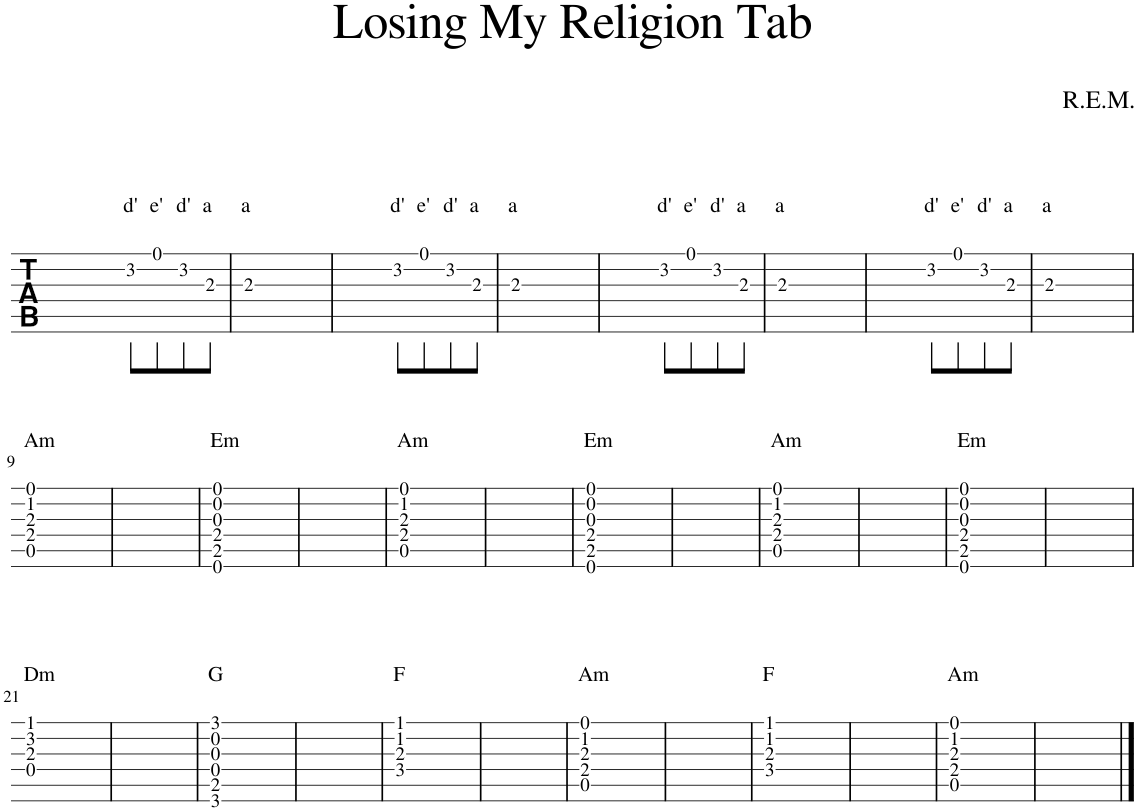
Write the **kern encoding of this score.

**kern
*part1
*staff1
*I"Guitar
*I'Guit.
*stria6
*
*k[]
*M4/4
=1
2r
!LO:TX:a:t=d'
8d\L
!LO:TX:a:t=e'
8e\
!LO:TX:a:t=d'
8d\
!LO:TX:a:t=a
8A\J
=2
!LO:TX:a:t=a
1A
=3
2r
!LO:TX:a:t=d'
8d\L
!LO:TX:a:t=e'
8e\
!LO:TX:a:t=d'
8d\
!LO:TX:a:t=a
8A\J
=4
!LO:TX:a:t=a
1A
=5
2r
!LO:TX:a:t=d'
8d\L
!LO:TX:a:t=e'
8e\
!LO:TX:a:t=d'
8d\
!LO:TX:a:t=a
8A\J
=6
!LO:TX:a:t=a
1A
=7
2r
!LO:TX:a:t=d'
8d\L
!LO:TX:a:t=e'
8e\
!LO:TX:a:t=d'
8d\
!LO:TX:a:t=a
8A\J
=8
!LO:TX:a:t=a
1A
!!LO:LB:g=z
=9
!LO:TX:a:t=Am
1AA 1E 1A 1c 1e
=10
1r
=11
!LO:TX:a:t=Em
1EE 1BB 1E 1G 1B 1e
=12
1r
=13
!LO:TX:a:t=Am
1AA 1E 1A 1c 1e
=14
1r
=15
!LO:TX:a:t=Em
1EE 1BB 1E 1G 1B 1e
=16
1r
=17
!LO:TX:a:t=Am
1AA 1E 1A 1c 1e
=18
1r
=19
!LO:TX:a:t=Em
1EE 1BB 1E 1G 1B 1e
=20
1r
!!LO:LB:g=z
=21
!LO:TX:a:t=Dm
1D 1A 1d 1f
=22
1r
=23
!LO:TX:a:t=G
1GG 1BB 1D 1G 1B 1g
=24
1r
=25
!LO:TX:a:t=F
1F 1A 1c 1f
=26
1r
=27
!LO:TX:a:t=Am
1AA 1E 1A 1c 1e
=28
1r
=29
!LO:TX:a:t=F
1F 1A 1c 1f
=30
1r
=31
!LO:TX:a:t=Am
1AA 1E 1A 1c 1e
=32
1r
==
*-
